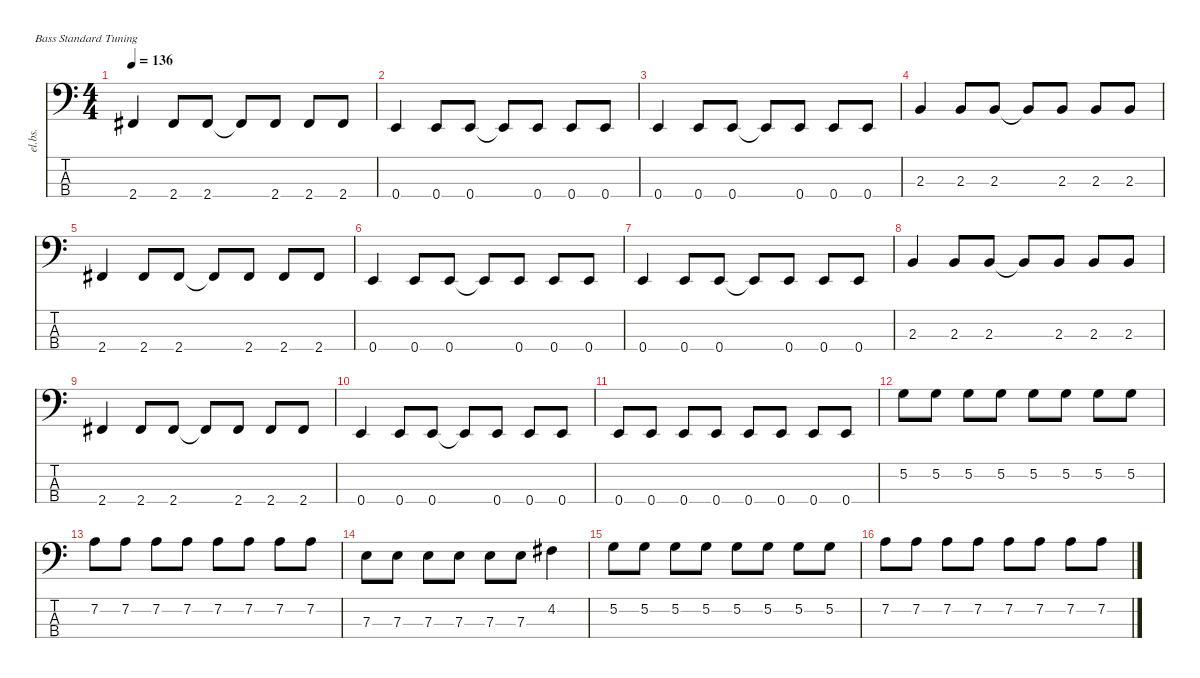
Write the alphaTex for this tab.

\defaultSystemsLayout 4
\hideDynamics
\bracketExtendMode nobrackets
\otherSystemsTrackNameOrientation horizontal
\track ("Bass" "el.bs.") {instrument electricbassfinger}
\staff {score tabs}
\tuning (G2 D2 A1 E1)
\ts (4 4)
\tempo 136
\clef f4
\ks c
2.4{acc #}.4{dy f} 2.4{acc #}.8 2.4{acc #}.8 2.4{t acc #}.8 2.4{acc #}.8 2.4{acc #}.8 2.4{acc #}.8 |
0.4.4 0.4.8 0.4.8 0.4{t}.8 0.4.8 0.4.8 0.4.8 |
0.4.4 0.4.8 0.4.8 0.4{t}.8 0.4.8 0.4.8 0.4.8 |
2.3.4 2.3.8 2.3.8 2.3{t}.8 2.3.8 2.3.8 2.3.8 |
2.4{acc #}.4 2.4{acc #}.8 2.4{acc #}.8 2.4{t acc #}.8 2.4{acc #}.8 2.4{acc #}.8 2.4{acc #}.8 |
0.4.4 0.4.8 0.4.8 0.4{t}.8 0.4.8 0.4.8 0.4.8 |
0.4.4 0.4.8 0.4.8 0.4{t}.8 0.4.8 0.4.8 0.4.8 |
2.3.4 2.3.8 2.3.8 2.3{t}.8 2.3.8 2.3.8 2.3.8 |
2.4{acc #}.4 2.4{acc #}.8 2.4{acc #}.8 2.4{t acc #}.8 2.4{acc #}.8 2.4{acc #}.8 2.4{acc #}.8 |
0.4.4 0.4.8 0.4.8 0.4{t}.8 0.4.8 0.4.8 0.4.8 |
0.4.8 0.4.8 0.4.8 0.4.8 0.4.8 0.4.8 0.4.8 0.4.8 |
5.2.8 5.2.8 5.2.8 5.2.8 5.2.8 5.2.8 5.2.8 5.2.8 |
7.2.8 7.2.8 7.2.8 7.2.8 7.2.8 7.2.8 7.2.8 7.2.8 |
7.3.8 7.3.8 7.3.8 7.3.8 7.3.8 7.3.8 4.2{acc #}.4 |
5.2.8 5.2.8 5.2.8 5.2.8 5.2.8 5.2.8 5.2.8 5.2.8 |
7.2.8 7.2.8 7.2.8 7.2.8 7.2.8 7.2.8 7.2.8 7.2.8
